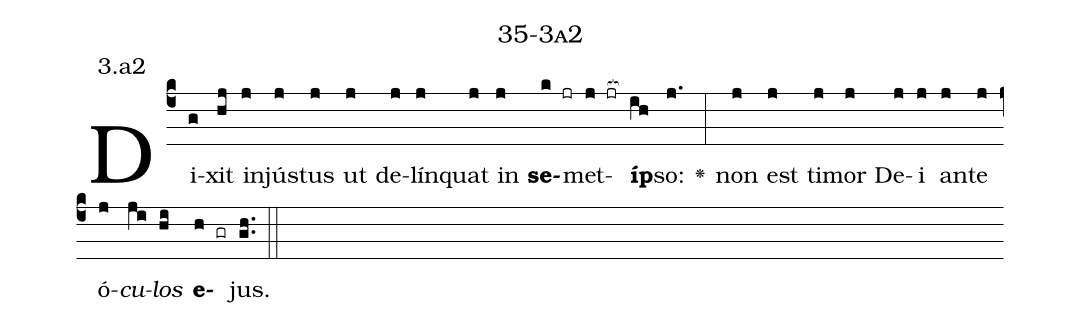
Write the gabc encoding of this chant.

name: 35-3a2;
annotation: 3.a2;
%%
(c4)Di(g)xit(hj) in(j)jús(j)tus(j) ut(j) de(j)lín(j)quat(j) in(j) <b>se</b>(k jr)met(j jr[ocb:1{])<b>íp</b>(ih[ocb:0}])so:(j.) <v>\greheightstar</v>(:) non(j) est(j) ti(j)mor(j) De(j)i(j) an(j)te(j) ó(j)<i>cu</i>(ji)<i>los</i>(hi) <b>e</b>(h gr)jus.(gh..) (::)


%E(j) u(j) o(ji) u(hi) a(h) e.(gh..) (::)
